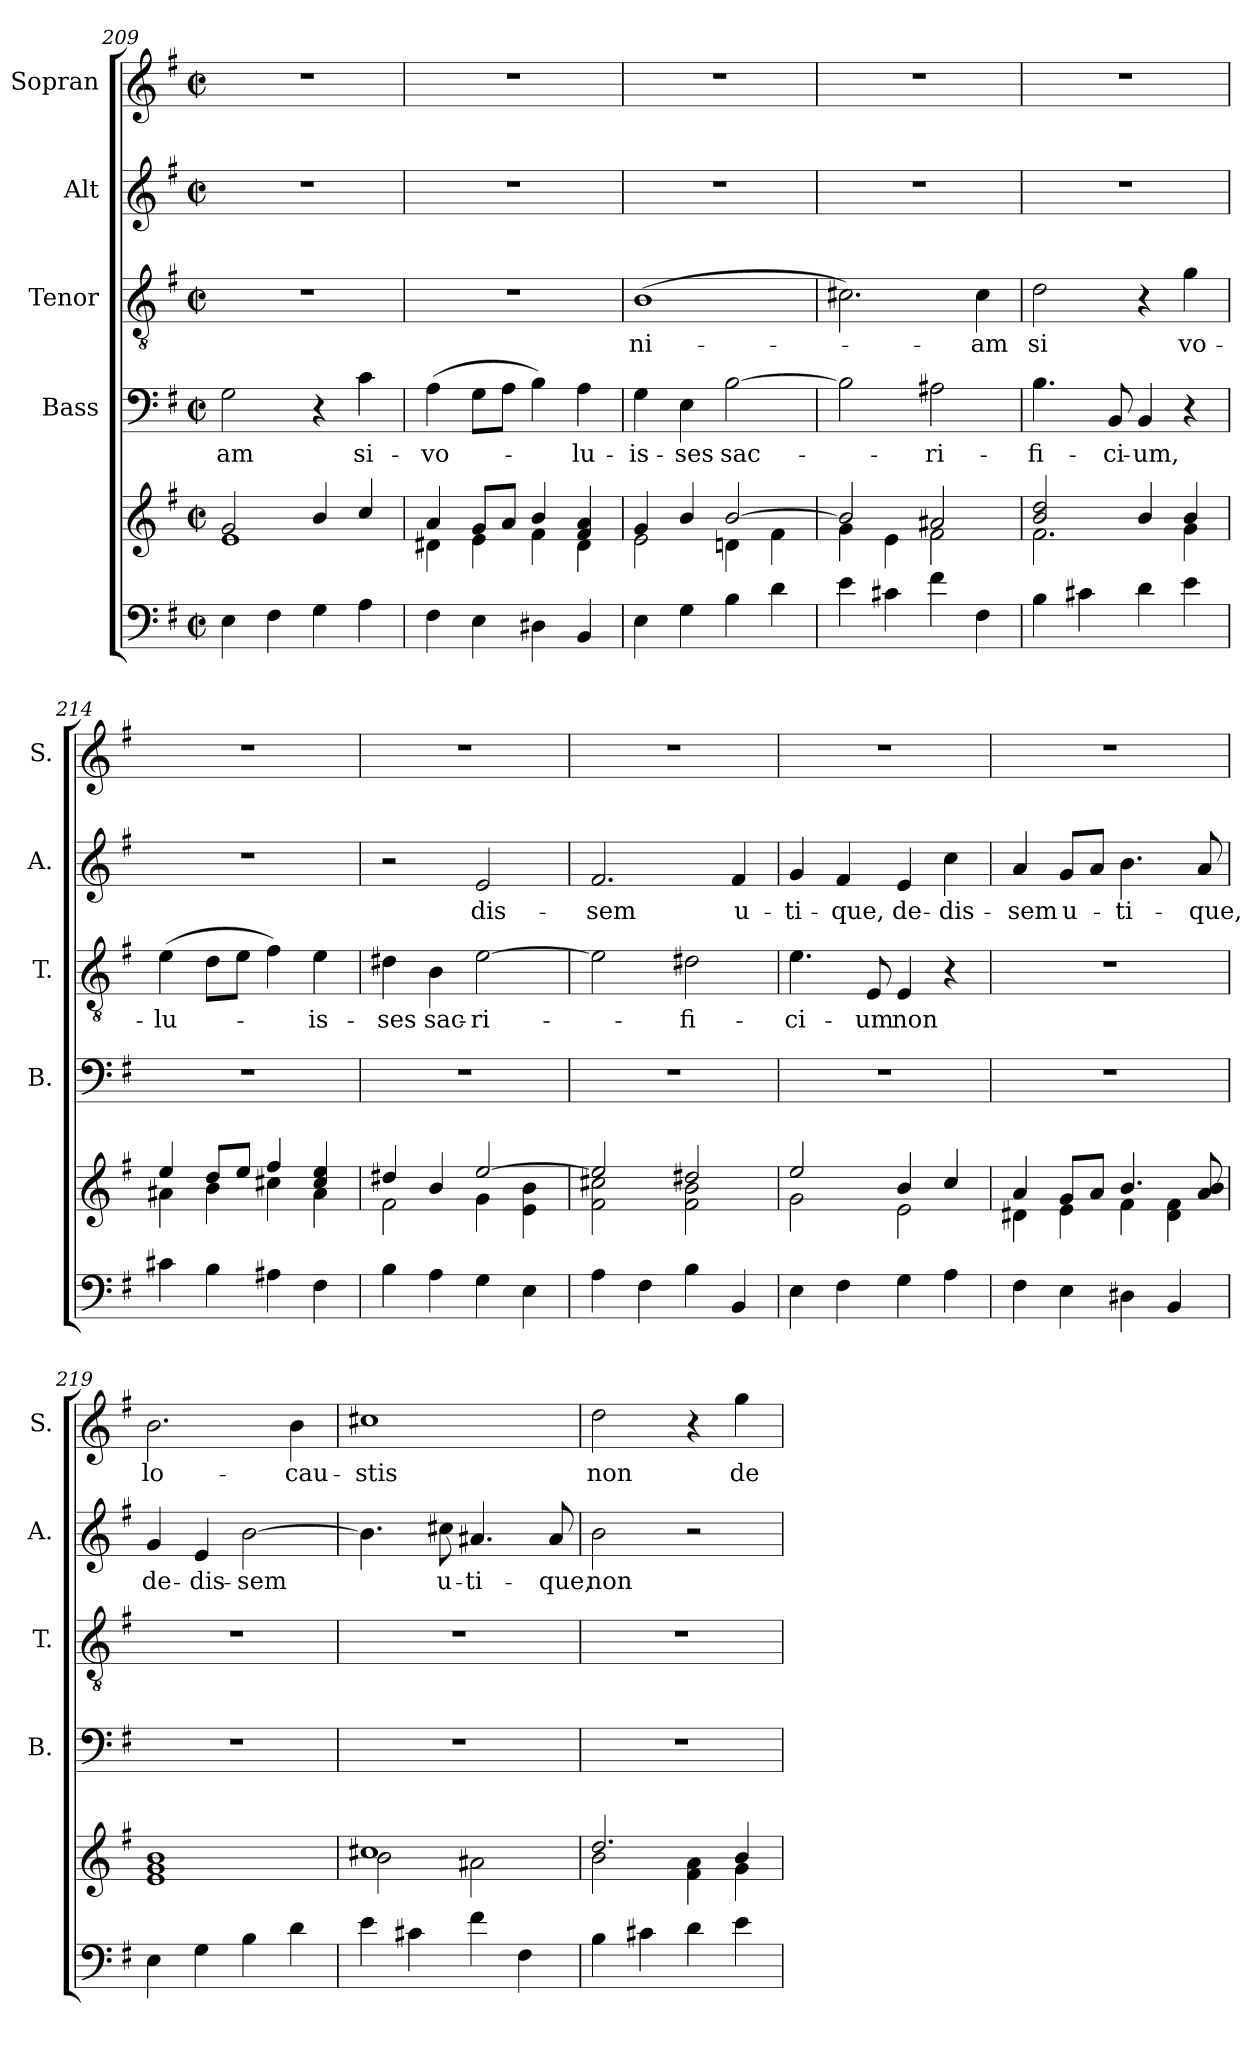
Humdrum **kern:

**kern	**kern	**kern	**text	**kern	**text	**kern	**text	**kern	**text
*part5	*part5	*part4	*part4	*part3	*part3	*part2	*part2	*part1	*part1
*staff6	*staff5	*staff4	*staff4	*staff3	*staff3	*staff2	*staff2	*staff1	*staff1
*	*	*I"Bass	*	*I"Tenor	*	*I"Alt	*	*I"Sopran	*
*	*	*I'B.	*	*I'T.	*	*I'A.	*	*I'S.	*
*clefF4	*clefG2	*clefF4	*	*clefGv2	*	*clefG2	*	*clefG2	*
*k[f#]	*k[f#]	*k[f#]	*	*k[f#]	*	*k[f#]	*	*k[f#]	*
*G:	*G:	*G:	*	*G:	*	*G:	*	*G:	*
*M2/2	*M2/2	*M2/2	*	*M2/2	*	*M2/2	*	*M2/2	*
*met(c|)	*met(c|)	*met(c|)	*	*met(c|)	*	*met(c|)	*	*met(c|)	*
=209	=209	=209	=209	=209	=209	=209	=209	=209	=209
*	*^	*	*	*	*	*	*	*	*
!	!	!	!	!LO:LY:b	!	!	!	!	!	!
4E\	2g/	1e	2G\	-am	1r	.	1r	.	1r	.
4F#\	.	.	.	.	.	.	.	.	.	.
4G\	4b/	.	4r	.	.	.	.	.	.	.
!	!	!	!	!LO:LY:b	!	!	!	!	!	!
4A\	4cc/	.	4c\	si-	.	.	.	.	.	.
=210	=210	=210	=210	=210	=210	=210	=210	=210	=210	=210
!	!	!	!	!LO:LY:b	!	!	!	!	!	!
4F#\	4a/	4d#X\	(>4A\	-vo-	1r	.	1r	.	1r	.
4E\	8g/L	4e\	8G\L	.	.	.	.	.	.	.
.	8a/J	.	8A\J	.	.	.	.	.	.	.
4D#X\	4b/	4f#\	4B\)	.	.	.	.	.	.	.
!	!	!	!	!LO:LY:b	!	!	!	!	!	!
4BB/	4f#/ 4a/	4d#\	4A\	-lu-	.	.	.	.	.	.
=211	=211	=211	=211	=211	=211	=211	=211	=211	=211	=211
!	!	!	!	!LO:LY:b	!	!LO:LY:b	!	!	!	!
4E\	4g/	2e\	4G\	-is-	(>1B	-ni-	1r	.	1r	.
!	!	!	!	!LO:LY:b	!	!	!	!	!	!
4G\	4b/	.	4E\	-ses	.	.	.	.	.	.
!	!	!	!	!LO:LY:b	!	!	!	!	!	!
4B\	[>2b/	4dn\	[2B\	sac-	.	.	.	.	.	.
4d\	.	4f#\	.	.	.	.	.	.	.	.
=212	=212	=212	=212	=212	=212	=212	=212	=212	=212	=212
4e\	2b/]	4g\	2B\]	.	2.c#X\)	.	1r	.	1r	.
4c#X\	.	4e\	.	.	.	.	.	.	.	.
!	!	!	!	!LO:LY:b	!	!	!	!	!	!
4f#\	2a#X/	2f#\	2A#X\	-ri-	.	.	.	.	.	.
!	!	!	!	!	!	!LO:LY:b	!	!	!	!
4F#\	.	.	.	.	4c#\	-am	.	.	.	.
=213	=213	=213	=213	=213	=213	=213	=213	=213	=213	=213
!	!	!	!	!LO:LY:b	!	!LO:LY:b	!	!	!	!
4B\	2b/ 2dd/	2.f#\	4.B\	-fi-	2d\	si	1r	.	1r	.
4c#X\	.	.	.	.	.	.	.	.	.	.
!	!	!	!	!LO:LY:b	!	!	!	!	!	!
.	.	.	8BB/	-ci-	.	.	.	.	.	.
!	!	!	!	!LO:LY:b	!	!	!	!	!	!
4d\	4b/	.	4BB/	-um,	4r	.	.	.	.	.
!	!	!	!	!	!	!LO:LY:b	!	!	!	!
4e\	4b/	4g\	4r	.	4g\	vo-	.	.	.	.
!!LO:PB:g=z
=214	=214	=214	=214	=214	=214	=214	=214	=214	=214	=214
!	!	!	!	!	!	!LO:LY:b	!	!	!	!
4c#X\	4ee/	4a#X\	1r	.	(>4e\	-lu-	1r	.	1r	.
4B\	8dd/L	4b\	.	.	8d\L	.	.	.	.	.
.	8ee/J	.	.	.	8e\J	.	.	.	.	.
4A#X\	4ff#/	4cc#X\	.	.	4f#\)	.	.	.	.	.
!	!	!	!	!	!	!LO:LY:b	!	!	!	!
4F#\	4cc#/ 4ee/	4a#\	.	.	4e\	-is-	.	.	.	.
=215	=215	=215	=215	=215	=215	=215	=215	=215	=215	=215
!	!	!	!	!	!	!LO:LY:b	!	!	!	!
4B\	4dd#X/	2f#\	1r	.	4d#X\	-ses	2r	.	1r	.
!	!	!	!	!	!	!LO:LY:b	!	!	!	!
4A\	4b/	.	.	.	4B\	sac-	.	.	.	.
!	!	!	!	!	!	!LO:LY:b	!	!LO:LY:b	!	!
4G\	[>2ee/	4g\	.	.	[2e\	-ri-	2e/	-dis-	.	.
4E\	.	4e\ 4b\	.	.	.	.	.	.	.	.
=216	=216	=216	=216	=216	=216	=216	=216	=216	=216	=216
!	!	!	!	!	!	!	!	!LO:LY:b	!	!
4A\	2ee/]	2f#\ 2cc#X\	1r	.	2e\]	.	2.f#/	-sem	1r	.
4F#\	.	.	.	.	.	.	.	.	.	.
!	!	!	!	!	!	!LO:LY:b	!	!	!	!
4B\	2dd#X/	2f#\ 2b\	.	.	2d#X\	-fi-	.	.	.	.
!	!	!	!	!	!	!	!	!LO:LY:b	!	!
4BB/	.	.	.	.	.	.	4f#/	u-	.	.
=217	=217	=217	=217	=217	=217	=217	=217	=217	=217	=217
!	!	!	!	!	!	!LO:LY:b	!	!LO:LY:b	!	!
4E\	2ee/	2g\	1r	.	4.e\	-ci-	4g/	-ti-	1r	.
!	!	!	!	!	!	!	!	!LO:LY:b	!	!
4F#\	.	.	.	.	.	.	4f#/	-que,	.	.
!	!	!	!	!	!	!LO:LY:b	!	!	!	!
.	.	.	.	.	8E/	-um	.	.	.	.
!	!	!	!	!	!	!LO:LY:b	!	!LO:LY:b	!	!
4G\	4b/	2e\	.	.	4E/	non	4e/	de-	.	.
!	!	!	!	!	!	!	!	!LO:LY:b	!	!
4A\	4cc/	.	.	.	4r	.	4cc\	-dis-	.	.
=218	=218	=218	=218	=218	=218	=218	=218	=218	=218	=218
!	!	!	!	!	!	!	!	!LO:LY:b	!	!
4F#\	4a/	4d#X\	1r	.	1r	.	4a/	-sem	1r	.
!	!	!	!	!	!	!	!	!LO:LY:b	!	!
4E\	8g/L	4e\	.	.	.	.	8g/L	u-	.	.
.	8a/J	.	.	.	.	.	8a/J	.	.	.
!	!	!	!	!	!	!	!	!LO:LY:b	!	!
4D#X\	4.b/	4f#\	.	.	.	.	4.b\	-ti-	.	.
4BB/	.	4d#\ 4f#\	.	.	.	.	.	.	.	.
!	!	!	!	!	!	!	!	!LO:LY:b	!	!
.	8a/ 8b/	.	.	.	.	.	8a/	-que,	.	.
*	*v	*v	*	*	*	*	*	*	*	*
=219	=219	=219	=219	=219	=219	=219	=219	=219	=219
!	!	!	!	!	!	!	!LO:LY:b	!	!LO:LY:b
4E\	1e 1g 1b	1r	.	1r	.	4g/	de-	2.b\	-lo-
!	!	!	!	!	!	!	!LO:LY:b	!	!
4G\	.	.	.	.	.	4e/	-dis-	.	.
!	!	!	!	!	!	!	!LO:LY:b	!	!
4B\	.	.	.	.	.	[2b\	-sem	.	.
!	!	!	!	!	!	!	!	!	!LO:LY:b
4d\	.	.	.	.	.	.	.	4b\	-cau-
!!LO:LB:g=z
=220	=220	=220	=220	=220	=220	=220	=220	=220	=220
*	*^	*	*	*	*	*	*	*	*
!	!	!	!	!	!	!	!	!	!	!LO:LY:b
4e\	1cc#X	2b\	1r	.	1r	.	4.b\]	.	1cc#X	-stis
4c#X\	.	.	.	.	.	.	.	.	.	.
!	!	!	!	!	!	!	!	!LO:LY:b	!	!
.	.	.	.	.	.	.	8cc#X\	u-	.	.
!	!	!	!	!	!	!	!	!LO:LY:b	!	!
4f#\	.	2a#X\	.	.	.	.	4.a#X/	-ti-	.	.
4F#\	.	.	.	.	.	.	.	.	.	.
!	!	!	!	!	!	!	!	!LO:LY:b	!	!
.	.	.	.	.	.	.	8a#/	-que,	.	.
=221	=221	=221	=221	=221	=221	=221	=221	=221	=221	=221
!	!	!	!	!	!	!	!	!LO:LY:b	!	!LO:LY:b
4B\	2.dd/	2b\	1r	.	1r	.	2b\	non	2dd\	non
4c#X\	.	.	.	.	.	.	.	.	.	.
4d\	.	4f#\ 4a\	.	.	.	.	2r	.	4r	.
!	!	!	!	!	!	!	!	!	!	!LO:LY:b
4e\	4b/	4g\	.	.	.	.	.	.	4gg\	de-
*	*v	*v	*	*	*	*	*	*	*	*
=	=	=	=	=	=	=	=	=	=
*-	*-	*-	*-	*-	*-	*-	*-	*-	*-
